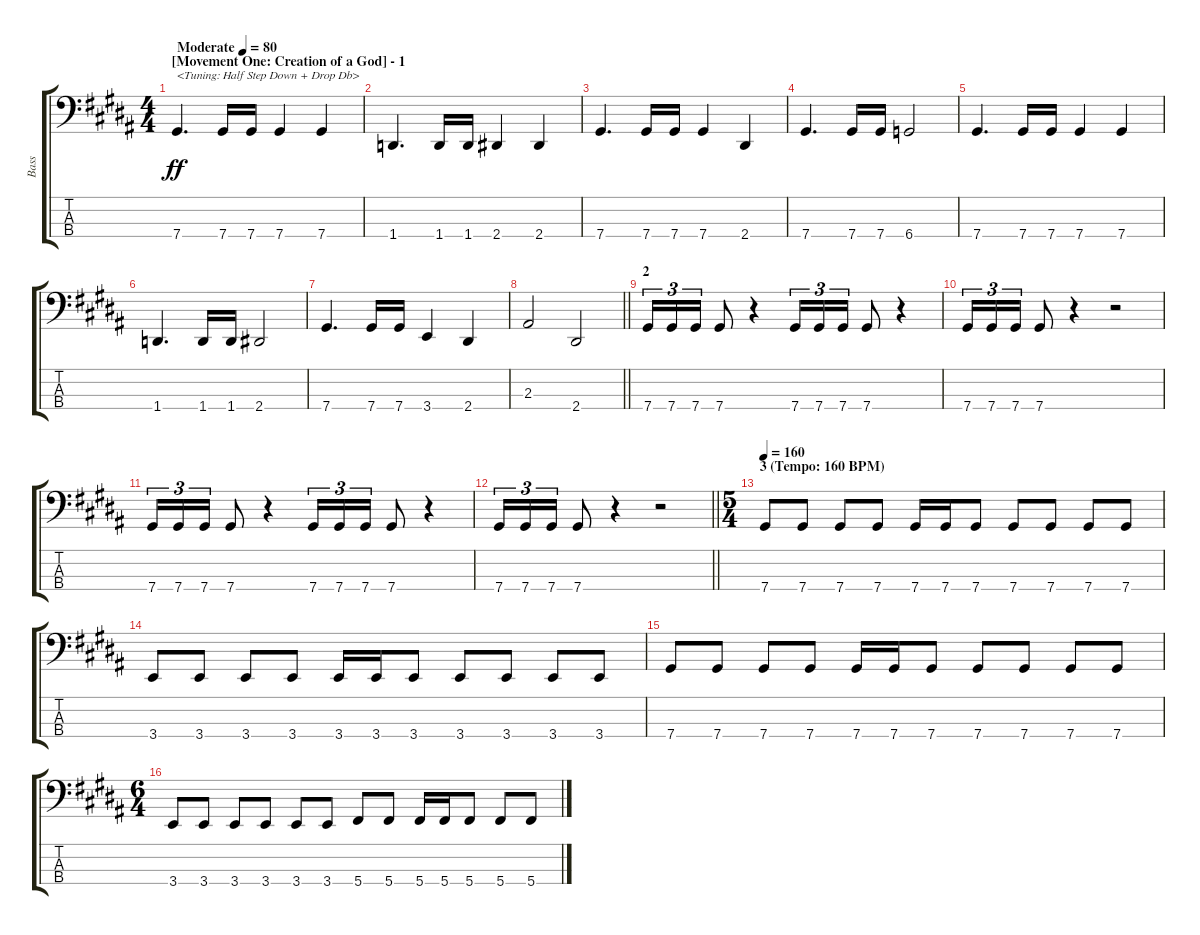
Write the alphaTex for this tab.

\track ("Bass" "Bass") {instrument electricbasspick}
\staff {score tabs}
\tuning (Gb2 Db2 Ab1 Db1) {hide}
\ts (4 4)
\section ("" "[Movement One: Creation of a God] - 1")
\tempo (80 "Moderate")
\clef f4
\ks b
7.4.4{d txt "<Tuning: Half Step Down + Drop Db>" dy ff instrument electricbasspick} 7.4.16 7.4.16 7.4.4 7.4.4 |
1.4.4{d} 1.4.16 1.4.16 2.4.4 2.4.4 |
7.4.4{d} 7.4.16 7.4.16 7.4.4 2.4.4 |
7.4.4{d} 7.4.16 7.4.16 6.4.2 |
7.4.4{d} 7.4.16 7.4.16 7.4.4 7.4.4 |
1.4.4{d} 1.4.16 1.4.16 2.4.2 |
7.4.4{d} 7.4.16 7.4.16 3.4.4 2.4.4 |
\barLineRight lightlight
2.3.2 2.4.2 |
\section ("" "2")
7.4.16{tu (3 2)} 7.4.16{tu (3 2)} 7.4.16{tu (3 2)} 7.4.8 r.4 7.4.16{tu (3 2)} 7.4.16{tu (3 2)} 7.4.16{tu (3 2)} 7.4.8 r.4 |
7.4.16{tu (3 2)} 7.4.16{tu (3 2)} 7.4.16{tu (3 2)} 7.4.8 r.4 r.2 |
7.4.16{tu (3 2)} 7.4.16{tu (3 2)} 7.4.16{tu (3 2)} 7.4.8 r.4 7.4.16{tu (3 2)} 7.4.16{tu (3 2)} 7.4.16{tu (3 2)} 7.4.8 r.4 |
\barLineRight lightlight
7.4.16{tu (3 2)} 7.4.16{tu (3 2)} 7.4.16{tu (3 2)} 7.4.8 r.4 r.2 |
\ts (5 4)
\section ("" "3 (Tempo: 160 BPM)")
\tempo 160
7.4.8 7.4.8 7.4.8 7.4.8 7.4.16 7.4.16 7.4.8 7.4.8 7.4.8 7.4.8 7.4.8 |
3.4.8 3.4.8 3.4.8 3.4.8 3.4.16 3.4.16 3.4.8 3.4.8 3.4.8 3.4.8 3.4.8 |
7.4.8 7.4.8 7.4.8 7.4.8 7.4.16 7.4.16 7.4.8 7.4.8 7.4.8 7.4.8 7.4.8 |
\ts (6 4)
3.4.8 3.4.8 3.4.8 3.4.8 3.4.8 3.4.8 5.4.8 5.4.8 5.4.16 5.4.16 5.4.8 5.4.8 5.4.8
